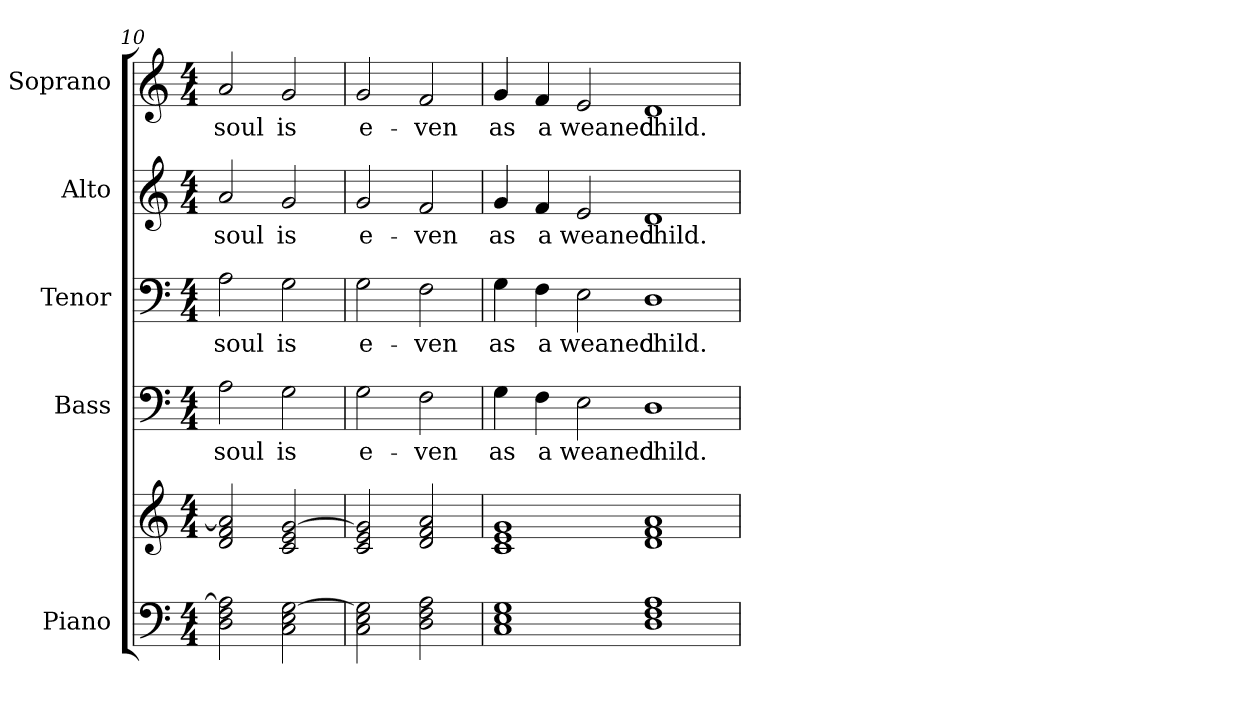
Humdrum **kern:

**kern	**kern	**kern	**text	**kern	**text	**kern	**text	**kern	**text
*part5	*part5	*part4	*part4	*part3	*part3	*part2	*part2	*part1	*part1
*staff6	*staff5	*staff4	*staff4	*staff3	*staff3	*staff2	*staff2	*staff1	*staff1
*I"Piano	*	*I"Bass	*	*I"Tenor	*	*I"Alto	*	*I"Soprano	*
*I'Pno.	*	*I'B.	*	*I'T.	*	*I'A.	*	*I'S.	*
!!LO:PB:g=z
*clefF4	*clefG2	*clefF4	*	*clefF4	*	*clefG2	*	*clefG2	*
*k[]	*k[]	*k[]	*	*k[]	*	*k[]	*	*k[]	*
*C:	*C:	*C:	*	*C:	*	*C:	*	*C:	*
*M4/4	*M4/4	*M4/4	*	*M4/4	*	*M4/4	*	*M4/4	*
=10	=10	=10	=10	=10	=10	=10	=10	=10	=10
!	!	!	!LO:LY:b:color=#000000	!	!	!	!	!	!
!	!	!	!	!	!LO:LY:b:color=#000000	!	!	!	!
!	!	!	!	!	!	!	!LO:LY:b:color=#000000	!	!
!	!	!	!	!	!	!	!	!	!LO:LY:b:color=#000000
2Di\ 2Fi 2Ai]	2di/ 2fi 2ai]	2Ai\	soul	2Ai\	soul	2ai/	soul	2ai/	soul
!	!	!	!LO:LY:b:color=#000000	!	!	!	!	!	!
!	!	!	!	!	!LO:LY:b:color=#000000	!	!	!	!
!	!	!	!	!	!	!	!LO:LY:b:color=#000000	!	!
!	!	!	!	!	!	!	!	!	!LO:LY:b:color=#000000
2Ci\ 2Ei [>2Gi	2ci/ 2ei [>2gi	2Gi\	is	2Gi\	is	2gi/	is	2gi/	is
=11	=11	=11	=11	=11	=11	=11	=11	=11	=11
!	!	!	!LO:LY:b:color=#000000	!	!	!	!	!	!
!	!	!	!	!	!LO:LY:b:color=#000000	!	!	!	!
!	!	!	!	!	!	!	!LO:LY:b:color=#000000	!	!
!	!	!	!	!	!	!	!	!	!LO:LY:b:color=#000000
2Ci\ 2Ei 2Gi]	2ci/ 2ei 2gi]	2Gi\	e-	2Gi\	e-	2gi/	e-	2gi/	e-
!	!	!	!LO:LY:b:color=#000000	!	!	!	!	!	!
!	!	!	!	!	!LO:LY:b:color=#000000	!	!	!	!
!	!	!	!	!	!	!	!LO:LY:b:color=#000000	!	!
!	!	!	!	!	!	!	!	!	!LO:LY:b:color=#000000
2Di\ 2Fi 2Ai	2di/ 2fi 2ai	2Fi\	-ven	2Fi\	-ven	2fi/	-ven	2fi/	-ven
=12	=12	=12	=12	=12	=12	=12	=12	=12	=12
!	!	!	!LO:LY:b:color=#000000	!	!	!	!	!	!
!	!	!	!	!	!LO:LY:b:color=#000000	!	!	!	!
!	!	!	!	!	!	!	!LO:LY:b:color=#000000	!	!
!	!	!	!	!	!	!	!	!	!LO:LY:b:color=#000000
1Ci 1Ei 1Gi	1ci 1ei 1gi	4Gi\	as	4Gi\	as	4gi/	as	4gi/	as
!	!	!	!LO:LY:b:color=#000000	!	!	!	!	!	!
!	!	!	!	!	!LO:LY:b:color=#000000	!	!	!	!
!	!	!	!	!	!	!	!LO:LY:b:color=#000000	!	!
!	!	!	!	!	!	!	!	!	!LO:LY:b:color=#000000
.	.	4Fi\	a	4Fi\	a	4fi/	a	4fi/	a
!	!	!	!LO:LY:b:color=#000000	!	!	!	!	!	!
!	!	!	!	!	!LO:LY:b:color=#000000	!	!	!	!
!	!	!	!	!	!	!	!LO:LY:b:color=#000000	!	!
!	!	!	!	!	!	!	!	!	!LO:LY:b:color=#000000
.	.	2Ei\	weaned	2Ei\	weaned	2ei/	weaned	2ei/	weaned
!	!	!	!LO:LY:b:color=#000000	!	!	!	!	!	!
!	!	!	!	!	!LO:LY:b:color=#000000	!	!	!	!
!	!	!	!	!	!	!	!LO:LY:b:color=#000000	!	!
!	!	!	!	!	!	!	!	!	!LO:LY:b:color=#000000
1Di 1Fi 1Ai	1di 1fi 1ai	1Di	child.	1Di	child.	1di	child.	1di	child.
=	=	=	=	=	=	=	=	=	=
*-	*-	*-	*-	*-	*-	*-	*-	*-	*-
